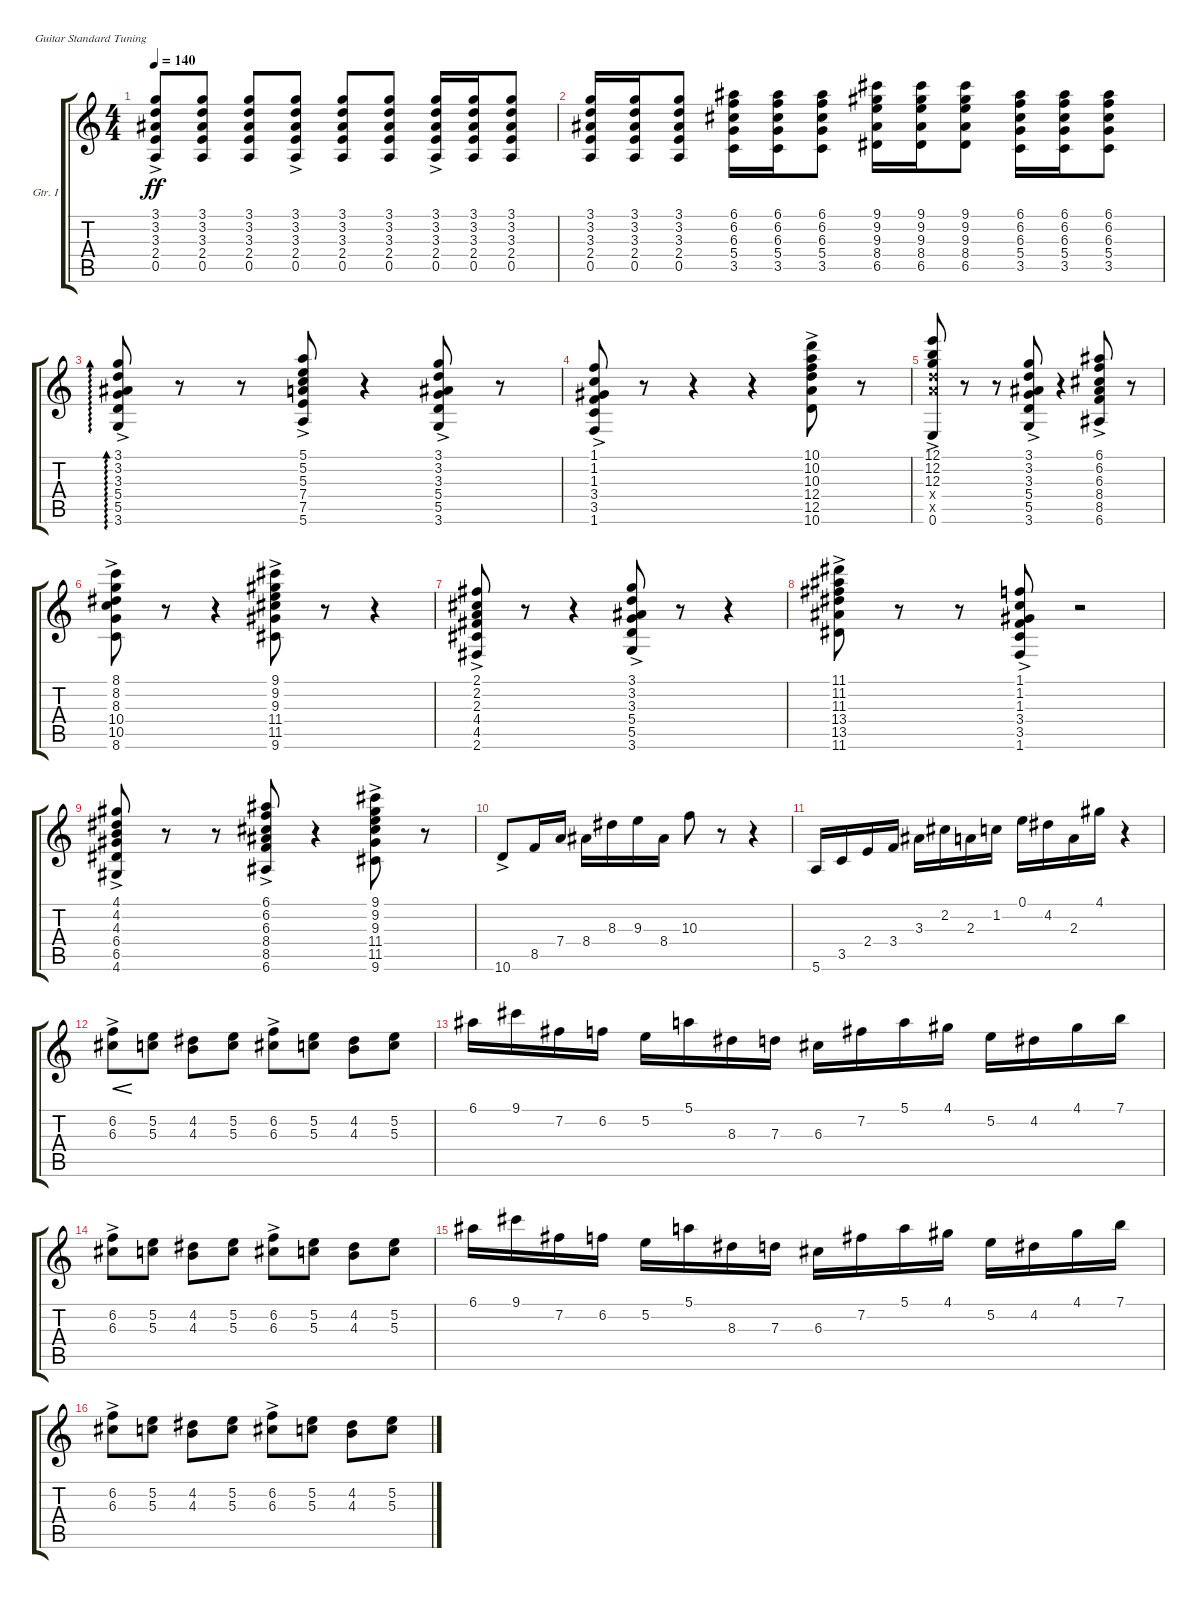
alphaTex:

\bracketExtendMode groupsimilarinstruments
\firstSystemTrackNameOrientation horizontal
\otherSystemsTrackNameOrientation horizontal
\track ("Gtr. I" "Gtr. I") {instrument acousticguitarnylon}
\staff {score tabs}
\tuning (E4 B3 G3 D3 A2 E2)
\ts (4 4)
\tempo 140
\clef g2
\ks c
(3.1{ac} 3.2{ac} 3.3{ac} 2.4{ac} 0.5{ac}).8{dy ff} (3.1 3.2 3.3 2.4 0.5).8 (3.1 3.2 3.3 2.4 0.5).8 (3.1{ac} 3.2{ac} 3.3{ac} 2.4{ac} 0.5{ac}).8 (3.1 3.2 3.3 2.4 0.5).8 (3.1 3.2 3.3 2.4 0.5).8 (3.1{ac} 3.2{ac} 3.3{ac} 2.4{ac} 0.5{ac}).16 (3.1 3.2 3.3 2.4 0.5).16 (3.1 3.2 3.3 2.4 0.5).8 |
(3.1 3.2 3.3 2.4 0.5).16 (3.1 3.2 3.3 2.4 0.5).16 (3.1 3.2 3.3 2.4 0.5).8 (6.1 6.2 6.3 5.4 3.5).16 (6.1 6.2 6.3 5.4 3.5).16 (6.1 6.2 6.3 5.4 3.5).8 (9.1 9.2 9.3 8.4 6.5).16 (9.1 9.2 9.3 8.4 6.5).16 (9.1 9.2 9.3 8.4 6.5).8 (6.1 6.2 6.3 5.4 3.5).16 (6.1 6.2 6.3 5.4 3.5).16 (6.1 6.2 6.3 5.4 3.5).8 |
(3.1{ac} 3.2{ac} 3.3{ac} 5.4{ac} 5.5{ac} 3.6{ac}).8{ad 0} r.8 r.8 (5.1{ac} 5.2{ac} 5.3{ac} 7.4{ac} 7.5{ac} 5.6{ac}).8 r.4 (3.1{ac} 3.2{ac} 3.3{ac} 5.4{ac} 5.5{ac} 3.6{ac}).8 r.8 |
(1.1{ac} 1.2{ac} 1.3{ac} 3.4{ac} 3.5{ac} 1.6{ac}).8 r.8 r.4 r.4 (10.1{ac} 10.2{ac} 10.3{ac} 12.4{ac} 12.5{ac} 10.6{ac}).8 r.8 |
(12.1{ac} 12.2{ac} 12.3{ac} 12.4{ac x} 12.5{ac x} 0.6{ac}).8 r.8 r.8 (3.1{ac} 3.2{ac} 3.3{ac} 5.4{ac} 5.5{ac} 3.6{ac}).8 r.4 (6.1{ac} 6.2{ac} 6.3{ac} 8.4{ac} 8.5{ac} 6.6{ac}).8 r.8 |
(8.1{ac} 8.2{ac} 8.3{ac} 10.4{ac} 10.5{ac} 8.6{ac}).8 r.8 r.4 (9.1{ac} 9.2{ac} 9.3{ac} 11.4{ac} 11.5{ac} 9.6{ac}).8 r.8 r.4 |
(2.1{ac} 2.2{ac} 2.3{ac} 4.4{ac} 4.5{ac} 2.6{ac}).8 r.8 r.4 (3.1{ac} 3.2{ac} 3.3{ac} 5.4{ac} 5.5{ac} 3.6{ac}).8 r.8 r.4 |
(11.1{ac} 11.2{ac} 11.3{ac} 13.4{ac} 13.5{ac} 11.6{ac}).8 r.8 r.8 (1.1{ac} 1.2{ac} 1.3{ac} 3.4{ac} 3.5{ac} 1.6{ac}).8 r.2 |
(4.1{ac} 4.2{ac} 4.3{ac} 6.4{ac} 6.5{ac} 4.6{ac}).8 r.8 r.8 (6.1{ac} 6.2{ac} 6.3{ac} 8.4{ac} 8.5{ac} 6.6{ac}).8 r.4 (9.1{ac} 9.2{ac} 9.3{ac} 11.4{ac} 11.5{ac} 9.6{ac}).8 r.8 |
10.6{ac}.8 8.5.16 7.4.16 8.4.16 8.3.16 9.3.16 8.4.16 10.3.8 r.8 r.4 |
5.6.16 3.5.16 2.4.16 3.4.16 3.3.16 2.2.16 2.3.16 1.2.16 0.1.16 4.2.16 2.3.16 4.1.16 r.4 |
(6.2{ac} 6.3{ac}).8{cre} (5.2 5.3).8 (4.2 4.3).8 (5.2 5.3).8 (6.2{ac} 6.3{ac}).8 (5.2 5.3).8 (4.2 4.3).8 (5.2 5.3).8 |
6.1.16 9.1.16 7.2.16 6.2.16 5.2.16 5.1.16 8.3.16 7.3.16 6.3.16 7.2.16 5.1.16 4.1.16 5.2.16 4.2.16 4.1.16 7.1.16 |
(6.2{ac} 6.3{ac}).8 (5.2 5.3).8 (4.2 4.3).8 (5.2 5.3).8 (6.2{ac} 6.3{ac}).8 (5.2 5.3).8 (4.2 4.3).8 (5.2 5.3).8 |
6.1.16 9.1.16 7.2.16 6.2.16 5.2.16 5.1.16 8.3.16 7.3.16 6.3.16 7.2.16 5.1.16 4.1.16 5.2.16 4.2.16 4.1.16 7.1.16 |
(6.2{ac} 6.3{ac}).8 (5.2 5.3).8 (4.2 4.3).8 (5.2 5.3).8 (6.2{ac} 6.3{ac}).8 (5.2 5.3).8 (4.2 4.3).8 (5.2 5.3).8
